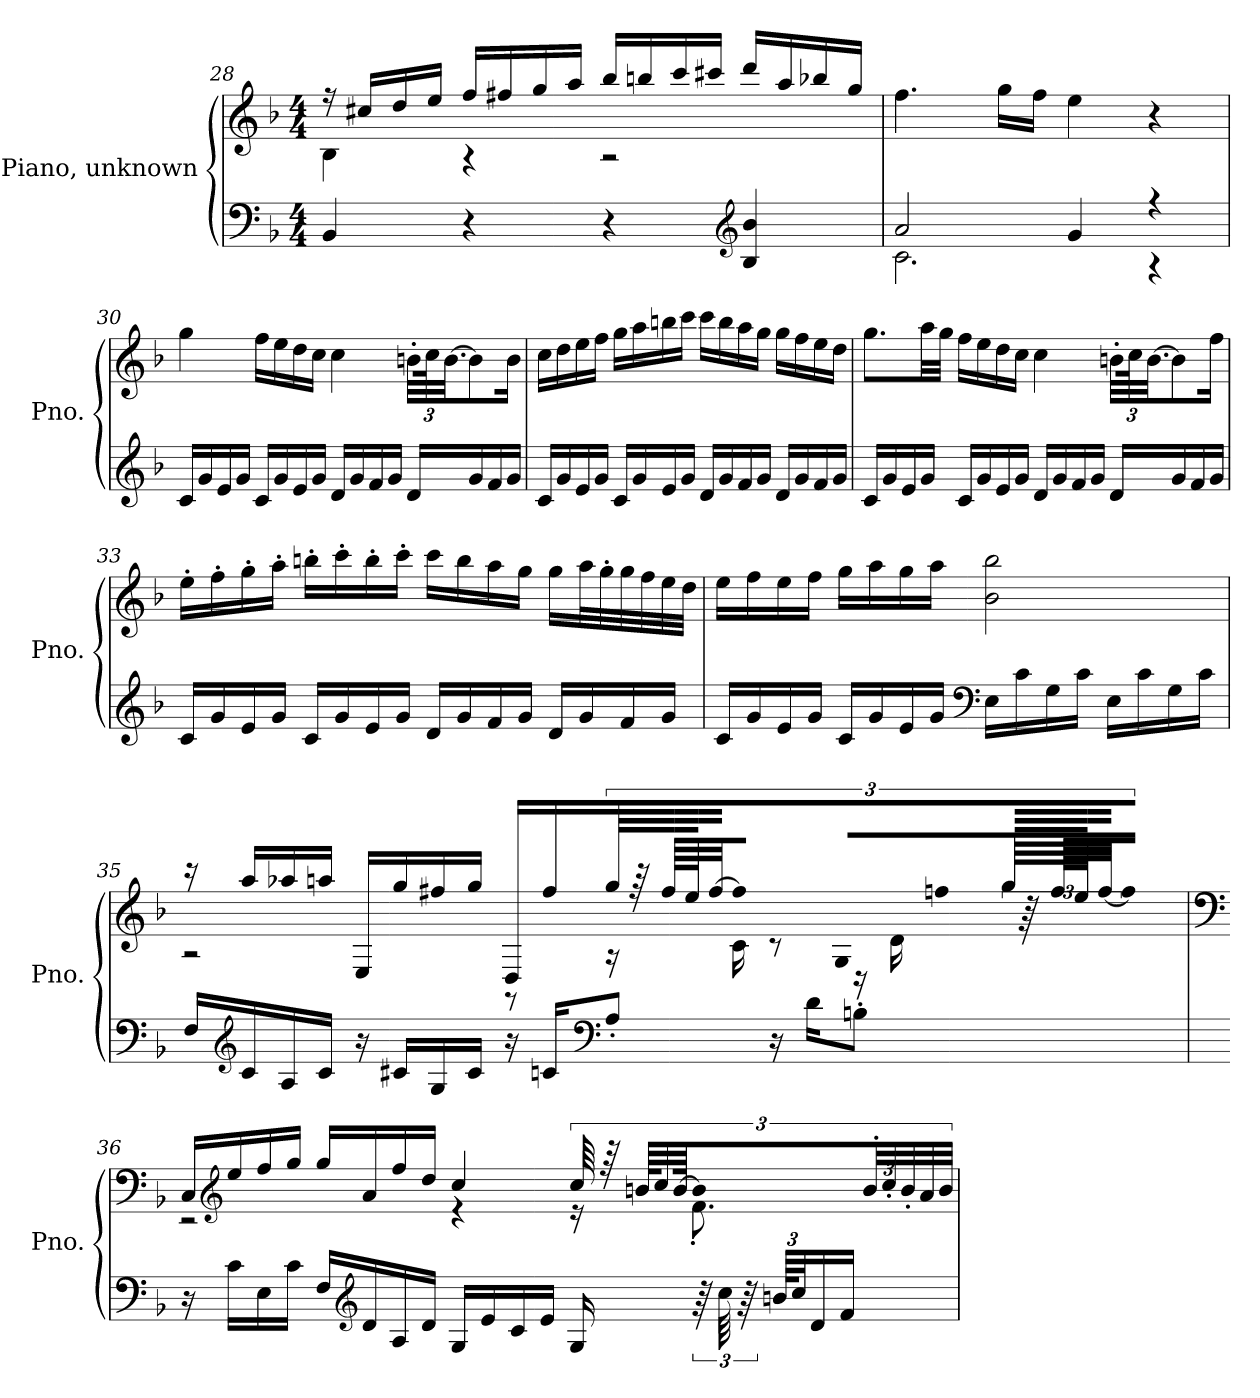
**kern	**kern
*part1	*part1
*staff2	*staff1
*I"Piano, unknown	*
*I'Pno.	*
!!LO:LB:g=z
*clefF4	*clefG2
*k[b-]	*k[b-]
*M4/4	*M4/4
=28	=28
*	*^
4BB-/	16r	4B-\
.	16cc#X/LL	.
.	16dd/	.
.	16ee/JJ	.
4r	16ff/LL	4r
.	16ff#X/	.
.	16gg/	.
.	16aa/JJ	.
4r	16bb-/LL	2r
.	16bbn/	.
.	16ccc/	.
.	16ccc#X/JJ	.
*clefG2	*	*
4B-/ 4b-/	16ddd/LL	.
.	16aa/	.
.	16bb-X/	.
.	16gg/JJ	.
*	*v	*v
=29	=29
*^	*
2a/	2.c\	4.ff\
.	.	16gg\LL
.	.	16ff\JJ
4g/	.	4ee\
4r	4r	4r
*v	*v	*
!!LO:LB:g=z
=30	=30
16c/LL	4gg\
16g/	.
16e/	.
16g/JJ	.
16c/LL	16ff\LL
16g/	16ee\
16e/	16dd\
16g/JJ	16cc\JJ
16d/LL	4cc\
16g/	.
16f/	.
16g/JJ	.
*	*Xbrackettup
16d/LL	48bn'\LLL
.	96cc\K
.	[48.b\JJ
16g/	8b\]
16f/	.
16g/JJ	16b\Jk
=31	=31
16c/LL	16cc\LL
16g/	16dd\
16e/	16ee\
16g/JJ	16ff\JJ
16c/LL	16gg\LL
16g/	16aa\
16e/	16bbn\
16g/JJ	16ccc\JJ
16d/LL	16ccc\LL
16g/	16bb\
16f/	16aa\
16g/JJ	16gg\JJ
16d/LL	16gg\LL
16g/	16ff\
16f/	16ee\
16g/JJ	16dd\JJ
!!LO:PB:g=z
=32	=32
16c/LL	8.gg\L
16g/	.
16e/	.
16g/JJ	32aa\LL
.	32gg\JJJ
16c/LL	16ff\LL
16g/	16ee\
16e/	16dd\
16g/JJ	16cc\JJ
16d/LL	4cc\
16g/	.
16f/	.
16g/JJ	.
16d/LL	48bn'\LLL
.	96cc\K
.	[48.b\JJ
16g/	8b\]
16f/	.
16g/JJ	16ff\Jk
=33	=33
16c/LL	16ee'\LL
16g/	16ff'\
16e/	16gg'\
16g/JJ	16aa'\JJ
16c/LL	16bbn'\LL
16g/	16ccc'\
16e/	16bb'\
16g/JJ	16ccc'\JJ
16d/LL	16ccc\LL
16g/	16bb\
16f/	16aa\
16g/JJ	16gg\JJ
16d/LL	16gg\LL
16g/	32aa\L
.	32gg'\
16f/	32gg\
.	32ff\
16g/JJ	32ee\
.	32dd\JJJ
!!LO:LB:g=z
=34	=34
16c/LL	16ee\LL
16g/	16ff\
16e/	16ee\
16g/JJ	16ff\JJ
16c/LL	16gg\LL
16g/	16aa\
16e/	16gg\
16g/JJ	16aa\JJ
*clefF4	*
16E\LL	2b-\ 2bb-\
16c\	.
16G\	.
16c\JJ	.
16E\LL	.
16c\	.
16G\	.
16c\JJ	.
!!LO:LB:g=z
=35	=35
*	*^
16F/LL	16r	2r
*clefG2	*	*
16c/	16aa/LL	.
16A/	16aa-X/	.
16c/JJ	16aan/JJ	.
16r	16E/LL	.
16c#X/LL	16gg/	.
16G/	16ff#X/	.
16c#/JJ	16gg/JJ	.
16r	16D/LL	8r
16cn/KL	16ff#/	.
*clefF4	*	*
*	*brackettup	*
8A'/J	96gg/JJkk	16r
.	96r	.
.	96ff#/LLLL	.
*	*Xbrackettup	*
.	96ee/J	.
.	[48ff#/J	.
.	16ff#/JJ]	16c\
16r	16G/LL	8r
16d\KL	16ffn/	.
*	*brackettup	*
8Bn'\J	96gg/JJkk	16r
.	96r	.
.	96ff/LLLL	.
*	*Xbrackettup	*
.	96ee/J	.
.	[48ff/J	.
.	16ff/JJ]	16d\
!!LO:LB:g=z	!!
=36	=36	=36
*	*clefF4	*
16r	16C/LL	2r
*	*clefG2	*
16c\LL	16ee/	.
16E\	16ff/	.
16c\JJ	16gg/JJ	.
16F/LL	16gg/LL	.
*clefG2	*	*
16d/	16a/	.
16A/	16ff/	.
16d/JJ	16dd/JJ	.
16G/LL	4cc/	4r
16e/	.	.
16c/	.	.
16e/JJ	.	.
*	*brackettup	*
16G/	96cc/	16r
.	96r	.
.	96bn/KLLL	.
*	*Xbrackettup	*
.	48cc/	.
.	[96b/JK	.
96r	16b/]	8.f'\
96cc\	.	.
96r	.	.
*Xbrackettup	*	*
96bn/KLLL	.	.
48cc/J	.	.
16d/	48b'/L	.
.	48cc'/	.
.	48b'/	.
16f/JJ	32a/	.
.	32b/JJJ	.
*	*v	*v
=	=
*-	*-
